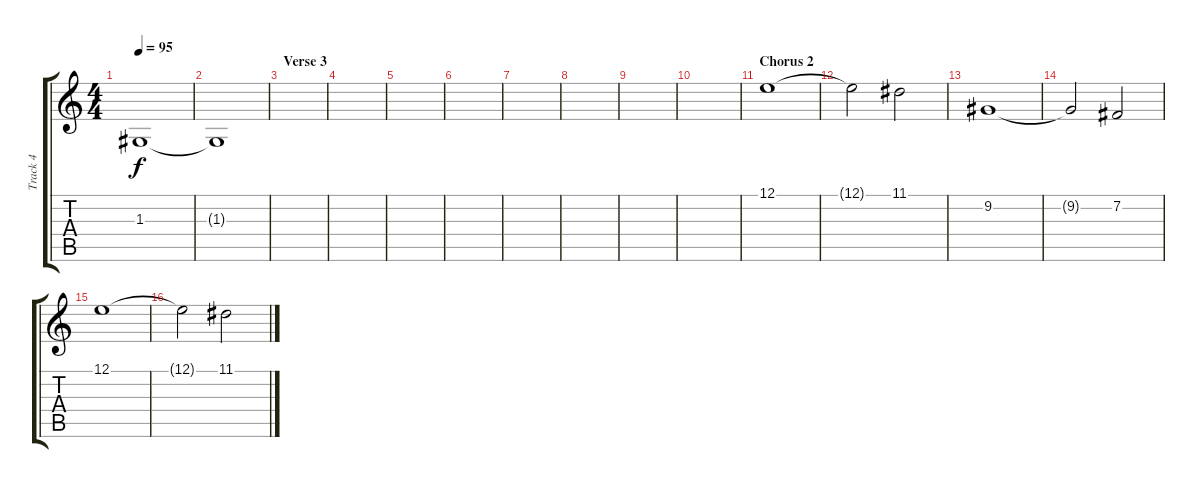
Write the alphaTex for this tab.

\track ("Track 4" "Track 4") {instrument synthstrings2}
\staff {score tabs}
\tuning (E4 B3 G3 D3 A2 E2) {hide}
\ts (4 4)
\tempo 95
\clef g2
\ks c
1.3.1{dy f} |
1.3{t}.1 |
\section ("" "Verse 3")
|
|
|
|
|
|
|
|
\section ("" "Chorus 2")
12.1.1 |
12.1{t}.2 11.1.2 |
9.2.1 |
9.2{t}.2 7.2.2 |
12.1.1 |
12.1{t}.2 11.1.2
